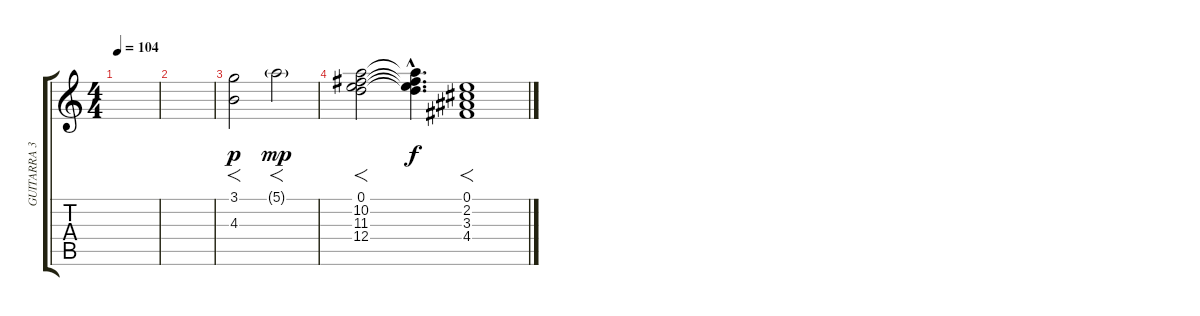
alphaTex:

\track ("GUITARRA 3" "GUITARRA 3") {instrument distortionguitar}
\staff {score tabs}
\tuning (E4 B3 G3 D3 A2 E2) {hide}
\ts (4 4)
\tempo 104
\clef g2
\ks c
|
|
(3.1 4.3).2{f dy p} 5.1{g}.2{f dy mp} |
(0.1 10.2 11.3 12.4).2{f} (0.1{hac t} 10.2{hac t} 11.3{hac t} 12.4{hac t}).4{d dy f} (0.1 2.2 3.3 4.4).1{f}
